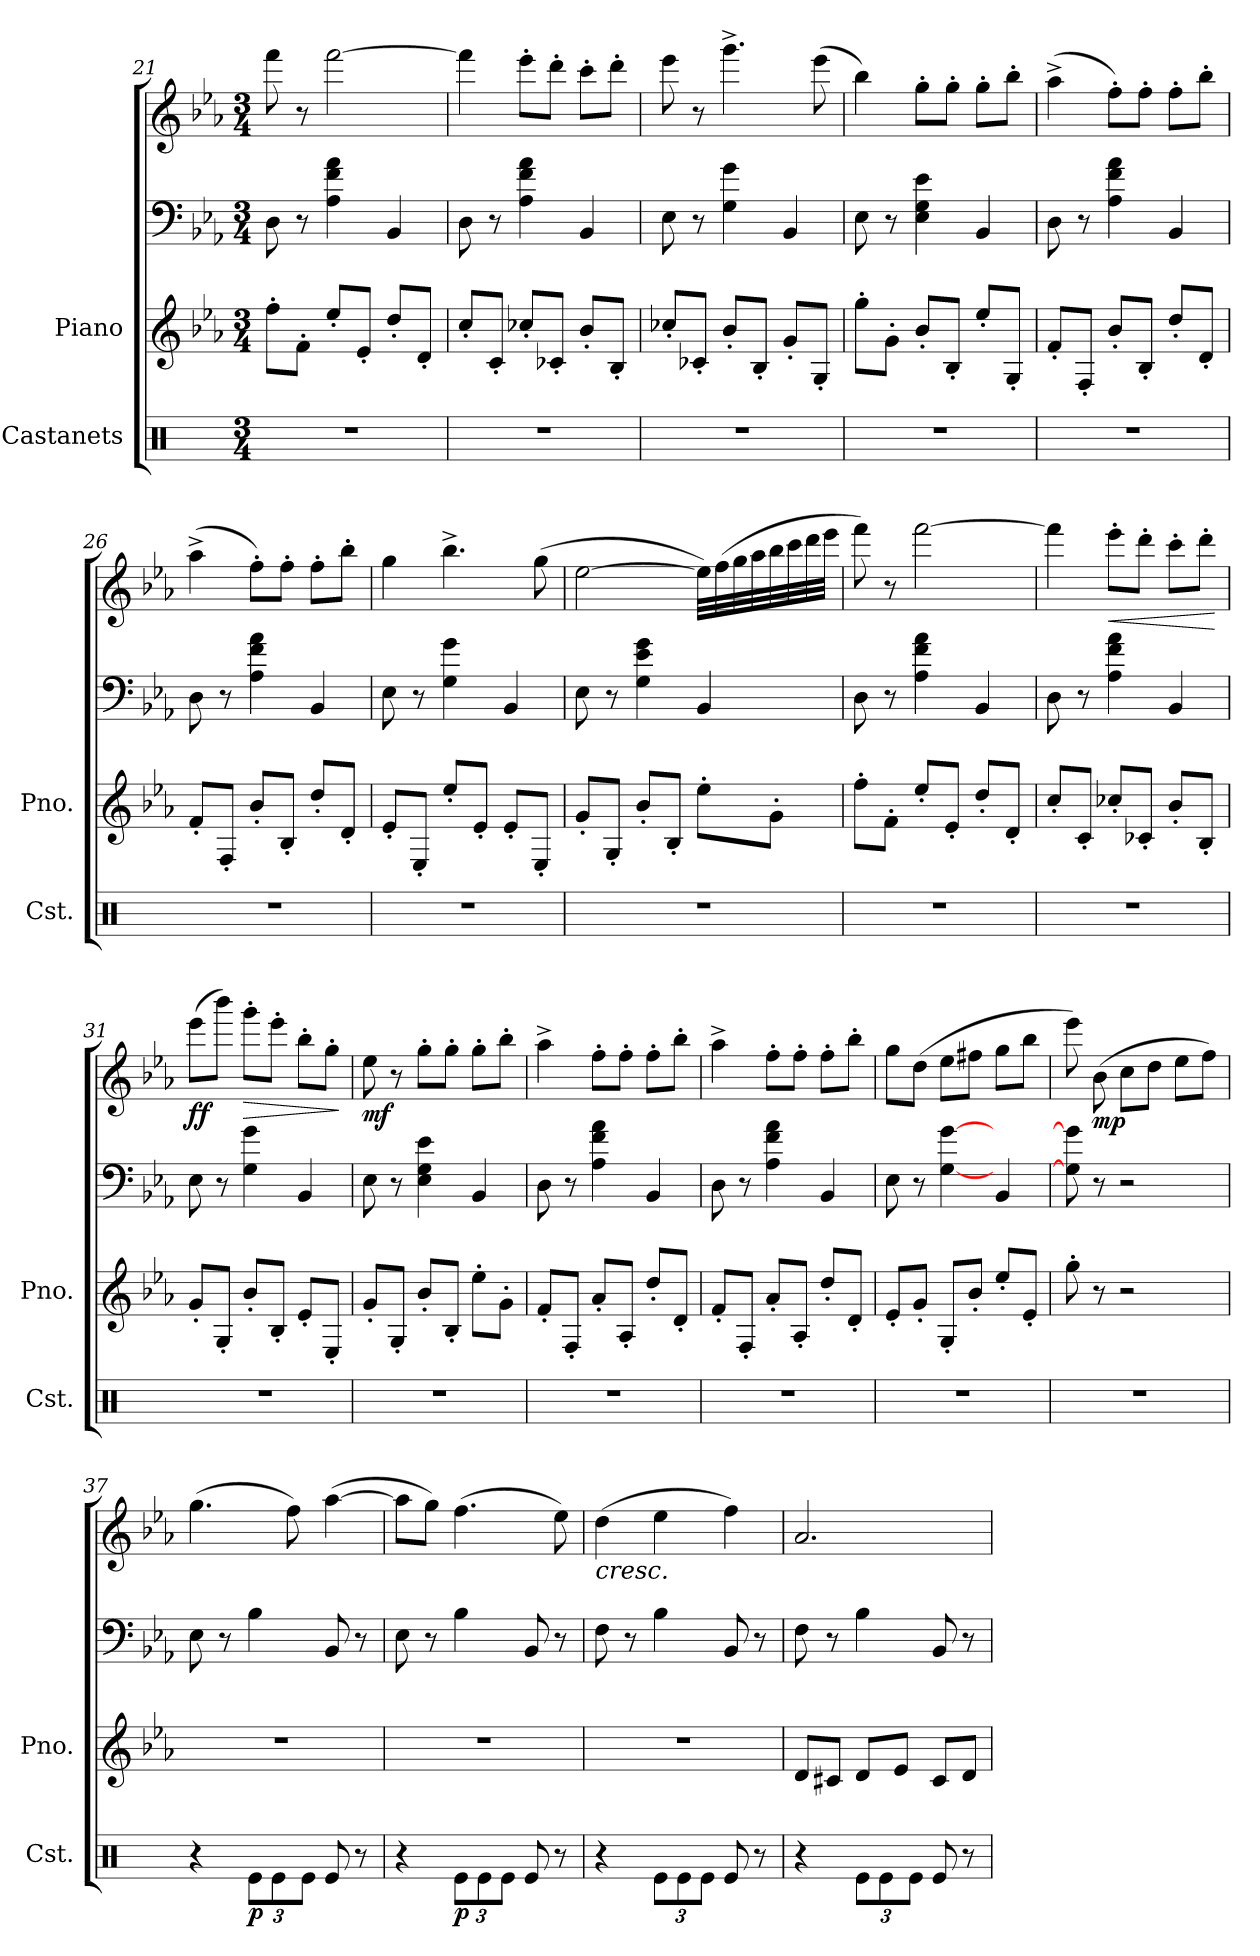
**kern	**dynam	**kern	**kern	**kern	**dynam
*part2	*part2	*part1	*part1	*part1	*part1
*staff4	*staff4	*staff3	*staff2	*staff1	*staff1/2/3
*I"Castanets	*	*I"Piano	*	*	*
*I'Cst.	*	*I'Pno.	*	*	*
*clefX	*	*clefG2	*clefF4	*clefG2	*
*k[]	*	*k[b-e-a-]	*k[b-e-a-]	*k[b-e-a-]	*
*M3/4	*	*M3/4	*M3/4	*M3/4	*
=21	=21	=21	=21	=21	=21
!	!	!	!	!	!LO:DY:b=3
!	!	!	!	!	!LO:DY:n=1:b
2.r	.	8ff'\L	8D\	8fff\	mp f
.	.	8f'\J	8r	8r	.
.	.	8ee-'/L	4A-\ 4f\ 4a-\	[2fff\	.
.	.	8e-'/J	.	.	.
.	.	8dd'/L	4BB-/	.	.
.	.	8d'/J	.	.	.
=22	=22	=22	=22	=22	=22
2.r	.	8cc'/L	8D\	4fff\]	.
.	.	8c'/J	8r	.	.
.	.	8cc-X'/L	4A-\ 4f\ 4a-\	8eee-'\L	.
.	.	8c-X'/J	.	8ddd'\J	.
.	.	8b-'/L	4BB-/	8ccc'\L	.
.	.	8B-'/J	.	8ddd'\J	.
!!LO:LB:g=z
=23	=23	=23	=23	=23	=23
2.r	.	8cc-X'/L	8E-\	8eee-\	.
.	.	8c-X'/J	8r	8r	.
.	.	8b-'/L	4G\ 4g\	4.ggg^\	.
.	.	8B-'/J	.	.	.
.	.	8g'/L	4BB-/	.	.
.	.	8G'/J	.	(>8eee-\	.
=24	=24	=24	=24	=24	=24
2.r	.	8gg'\L	8E-\	4bb-\)	.
.	.	8g'\J	8r	.	.
.	.	8b-'/L	4E-\ 4G\ 4e-\	8gg'\L	.
.	.	8B-'/J	.	8gg'\J	.
.	.	8ee-'/L	4BB-/	8gg'\L	.
.	.	8G'/J	.	8bb-'\J	.
=25	=25	=25	=25	=25	=25
2.r	.	8f'/L	8D\	(>4aa-^\	.
.	.	8F'/J	8r	.	.
.	.	8b-'/L	4A-\ 4f\ 4a-\	8ff'\L)	.
.	.	8B-'/J	.	8ff'\J	.
.	.	8dd'/L	4BB-/	8ff'\L	.
.	.	8d'/J	.	8bb-'\J	.
=26	=26	=26	=26	=26	=26
2.r	.	8f'/L	8D\	(>4aa-^\	.
.	.	8F'/J	8r	.	.
.	.	8b-'/L	4A-\ 4f\ 4a-\	8ff'\L)	.
.	.	8B-'/J	.	8ff'\J	.
.	.	8dd'/L	4BB-/	8ff'\L	.
.	.	8d'/J	.	8bb-'\J	.
=27	=27	=27	=27	=27	=27
2.r	.	8e-'/L	8E-\	4gg\	.
.	.	8E-'/J	8r	.	.
.	.	8ee-'/L	4G\ 4g\	4.bb-^\	.
.	.	8e-'/J	.	.	.
.	.	8e-'/L	4BB-/	.	.
.	.	8E-'/J	.	(>8gg\	.
=28	=28	=28	=28	=28	=28
2.r	.	8g'/L	8E-\	[2ee-\	.
.	.	8G'/J	8r	.	.
.	.	8b-'/L	4G\ 4e-\ 4g\	.	.
.	.	8B-'/J	.	.	.
.	.	8ee-'\L	4BB-/	32ee-\LLL])	.
.	.	.	.	(>32ff\	.
.	.	.	.	32gg\	.
.	.	.	.	32aa-\	.
.	.	8g'\J	.	32bb-\	.
.	.	.	.	32ccc\	.
.	.	.	.	32ddd\	.
.	.	.	.	32eee-\JJJ	.
=29	=29	=29	=29	=29	=29
2.r	.	8ff'\L	8D\	8fff\)	.
.	.	8f'\J	8r	8r	.
.	.	8ee-'/L	4A-\ 4f\ 4a-\	[2fff\	.
.	.	8e-'/J	.	.	.
.	.	8dd'/L	4BB-/	.	.
.	.	8d'/J	.	.	.
!!LO:PB:g=z
=30	=30	=30	=30	=30	=30
2.r	.	8cc'/L	8D\	4fff\]	.
.	.	8c'/J	8r	.	.
!	!	!	!	!	!LO:HP:b
.	.	8cc-X'/L	4A-\ 4f\ 4a-\	8eee-'\L	<
.	.	8c-X'/J	.	8ddd'\J	.
.	.	8b-'/L	4BB-/	8ccc'\L	.
.	.	8B-'/J	.	8ddd'\J	.
.	.	.	.	.	[
=31	=31	=31	=31	=31	=31
!	!	!	!	!	!LO:DY:b
2.r	.	8g'/L	8E-\	(>8eee-\L	ff
.	.	8G'/J	8r	8bbb-\J)	.
!	!	!	!	!	!LO:HP:b
.	.	8b-'/L	4G\ 4g\	8ggg'\L	>
.	.	8B-'/J	.	8eee-'\J	.
.	.	8e-'/L	4BB-/	8bb-'\L	.
.	.	8E-'/J	.	8gg'\J	.
.	.	.	.	.	]
=32	=32	=32	=32	=32	=32
!	!	!	!	!	!LO:DY:b
2.r	.	8g'/L	8E-\	8ee-\	mf
.	.	8G'/J	8r	8r	.
.	.	8b-'/L	4E-\ 4G\ 4e-\	8gg'\L	.
.	.	8B-'/J	.	8gg'\J	.
.	.	8ee-'\L	4BB-/	8gg'\L	.
.	.	8g'\J	.	8bb-'\J	.
=33	=33	=33	=33	=33	=33
2.r	.	8f'/L	8D\	4aa-^\	.
.	.	8F'/J	8r	.	.
.	.	8a-'/L	4A-\ 4f\ 4a-\	8ff'\L	.
.	.	8A-'/J	.	8ff'\J	.
.	.	8dd'/L	4BB-/	8ff'\L	.
.	.	8d'/J	.	8bb-'\J	.
=34	=34	=34	=34	=34	=34
2.r	.	8f'/L	8D\	4aa-^\	.
.	.	8F'/J	8r	.	.
.	.	8a-'/L	4A-\ 4f\ 4a-\	8ff'\L	.
.	.	8A-'/J	.	8ff'\J	.
.	.	8dd'/L	4BB-/	8ff'\L	.
.	.	8d'/J	.	8bb-'\J	.
=35	=35	=35	=35	=35	=35
2.r	.	8e-'/L	8E-\	8gg\L	.
.	.	8g'/J	8r	(>8dd\J	.
.	.	8G'/L	[4G\ [4g\	8ee-\L	.
.	.	8b-'/J	.	8ff#X\J	.
.	.	8ee-'/L	4BB-/	8gg\L	.
.	.	8e-'/J	.	8bb-\J	.
=36	=36	=36	=36	=36	=36
2.r	.	8gg'\	8G\] 8g\]	8eee-\)	.
!	!	!	!	!	!LO:DY:b
.	.	8r	8r	(>8b-\	mp
.	.	2r	2r	8cc\L	.
.	.	.	.	8dd\J	.
.	.	.	.	8ee-\L	.
.	.	.	.	8ff\J)	.
=37	=37	=37	=37	=37	=37
4r	.	2.r	8E-\	(>4.gg\	.
.	.	.	8r	.	.
*Xbrackettup	*	*	*	*	*
!	!LO:DY:b	!	!	!	!
12Re\L	p	.	4B-\	.	.
12Re\	.	.	.	.	.
.	.	.	.	8ff\)	.
12Re\J	.	.	.	.	.
8Re/	.	.	8BB-/	(>[4aa-\	.
8r	.	.	8r	.	.
!!LO:LB:g=z
=38	=38	=38	=38	=38	=38
4r	.	2.r	8E-\	8aa-\L]	.
.	.	.	8r	8gg\J)	.
!	!LO:DY:b	!	!	!	!
12Re\L	p	.	4B-\	(>4.ff\	.
12Re\	.	.	.	.	.
12Re\J	.	.	.	.	.
8Re/	.	.	8BB-/	.	.
8r	.	.	8r	8ee-\)	.
=39	=39	=39	=39	=39	=39
!	!	!	!	!LO:TX:b:i:t=cresc.	!
4r	.	2.r	8F\	(>4dd\	.
.	.	.	8r	.	.
12Re\L	.	.	4B-\	4ee-\	.
12Re\	.	.	.	.	.
12Re\J	.	.	.	.	.
8Re/	.	.	8BB-/	4ff\)	.
8r	.	.	8r	.	.
=40	=40	=40	=40	=40	=40
4r	.	8d/L	8F\	2.a-/	.
.	.	8c#X/J	8r	.	.
12Re\L	.	8d/L	4B-\	.	.
12Re\	.	.	.	.	.
.	.	8e-/J	.	.	.
12Re\J	.	.	.	.	.
8Re/	.	8c#/L	8BB-/	.	.
8r	.	8d/J	8r	.	.
=	=	=	=	=	=
*-	*-	*-	*-	*-	*-
